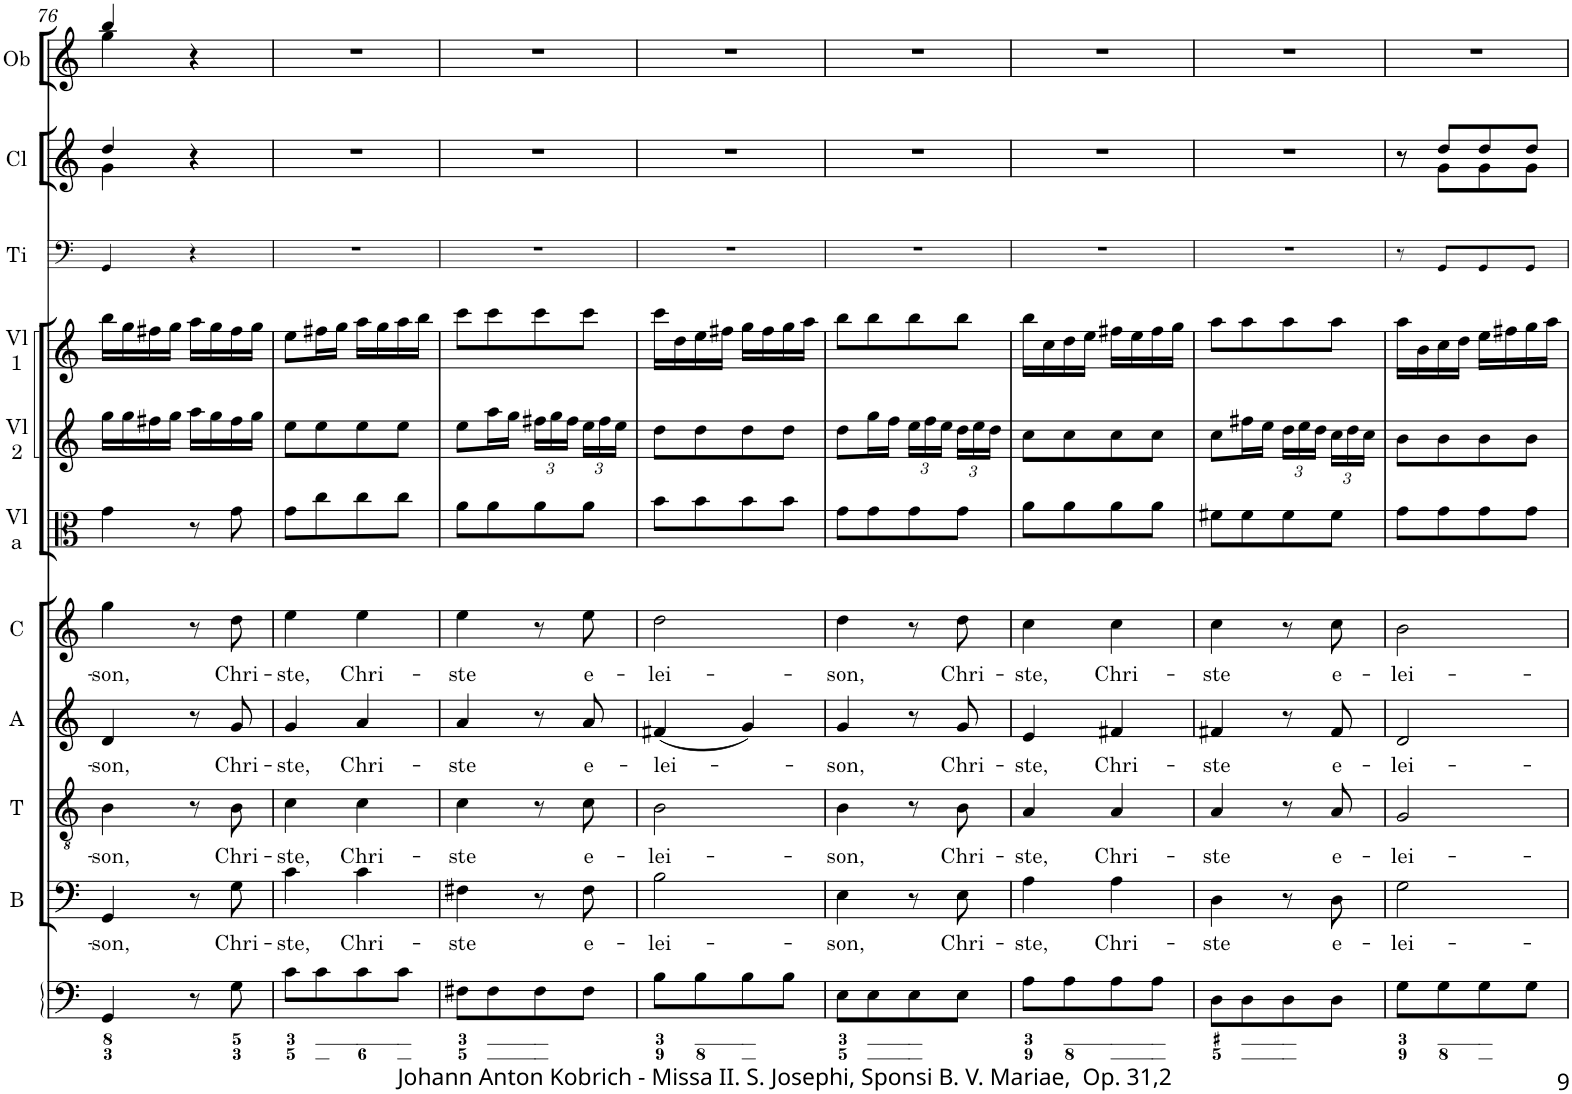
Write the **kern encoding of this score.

**kern	**kern	**text	**kern	**text	**kern	**text	**kern	**text	**kern	**kern	**kern	**kern	**kern	**kern
*part11	*part10	*part10	*part9	*part9	*part8	*part8	*part7	*part7	*part6	*part5	*part4	*part3	*part2	*part1
*staff11	*staff10	*staff10	*staff9	*staff9	*staff8	*staff8	*staff7	*staff7	*staff6	*staff5	*staff4	*staff3	*staff2	*staff1
*I"Violoncello &amp; Organo	*I"Basso	*	*I"Tenore	*	*I"Alto	*	*I"Canto	*	*I"Viola	*I"Violino 2	*I"Violino 1	*I"Timpano	*I"Corni / Clarini	*I"Oboi
*	*I'B	*	*I'T	*	*I'A	*	*I'C	*	*I'Vl a	*I'Vl 2	*I'Vl 1	*I'Ti	*I'Cl	*I'Ob
!!LO:PB:g=z
*clefF4	*clefF4	*	*clefGv2	*	*clefG2	*	*clefG2	*	*clefC3	*clefG2	*clefG2	*clefF4	*clefG2	*clefG2
*	*	*	*	*	*	*	*	*	*	*	*	*	*Trd1c2	*
*k[]	*k[]	*	*k[]	*	*k[]	*	*k[]	*	*k[]	*k[]	*k[]	*k[]	*k[]	*k[]
*M2/4	*M2/4	*	*M2/4	*	*M2/4	*	*M2/4	*	*M2/4	*M2/4	*M2/4	*M2/4	*M2/4	*M2/4
=76	=76	=76	=76	=76	=76	=76	=76	=76	=76	=76	=76	=76	=76	=76
!	!	!LO:LY:b	!	!LO:LY:b	!	!LO:LY:b	!	!LO:LY:b	!	!	!	!	!	!
*	*	*	*	*	*	*	*	*	*	*	*	*	*^	*^
4GG/	4GG/	-son,	4B\	-son,	4d/	-son,	4gg\	-son,	4g\	16gg\LL	16bb\LL	4GG/	4dd/	4g\	4bb/	4gg\
.	.	.	.	.	.	.	.	.	.	16gg\	16gg\	.	.	.	.	.
.	.	.	.	.	.	.	.	.	.	16ff#X\	16ff#X\	.	.	.	.	.
.	.	.	.	.	.	.	.	.	.	16gg\JJ	16gg\JJ	.	.	.	.	.
8r	8r	.	8r	.	8r	.	8r	.	8r	16aa\LL	16aa\LL	4r	4r	4r	4r	4r
.	.	.	.	.	.	.	.	.	.	16gg\	16gg\	.	.	.	.	.
!	!	!LO:LY:b	!	!LO:LY:b	!	!LO:LY:b	!	!LO:LY:b	!	!	!	!	!	!	!	!
8G\	8G\	Chri-	8B\	Chri-	8g/	Chri-	8dd\	Chri-	8g\	16ff#\	16ff#\	.	.	.	.	.
.	.	.	.	.	.	.	.	.	.	16gg\JJ	16gg\JJ	.	.	.	.	.
=77	=77	=77	=77	=77	=77	=77	=77	=77	=77	=77	=77	=77	=77	=77	=77	=77
!	!	!LO:LY:b	!	!LO:LY:b	!	!LO:LY:b	!	!LO:LY:b	!	!	!	!	!	!	!	!
8c\L	4c\	-ste,	4c\	-ste,	4g/	-ste,	4ee\	-ste,	8g\L	8ee\L	8ee\L	2r	2r	2r	2r	2r
8c\	.	.	.	.	.	.	.	.	8cc\	8ee\	16ff#X\L	.	.	.	.	.
.	.	.	.	.	.	.	.	.	.	.	16gg\JJ	.	.	.	.	.
!	!	!LO:LY:b	!	!LO:LY:b	!	!LO:LY:b	!	!LO:LY:b	!	!	!	!	!	!	!	!
8c\	4c\	Chri-	4c\	Chri-	4a/	Chri-	4ee\	Chri-	8cc\	8ee\	16aa\LL	.	.	.	.	.
.	.	.	.	.	.	.	.	.	.	.	16gg\	.	.	.	.	.
8c\J	.	.	.	.	.	.	.	.	8cc\J	8ee\J	16aa\	.	.	.	.	.
.	.	.	.	.	.	.	.	.	.	.	16bb\JJ	.	.	.	.	.
=78	=78	=78	=78	=78	=78	=78	=78	=78	=78	=78	=78	=78	=78	=78	=78	=78
!	!	!LO:LY:b	!	!LO:LY:b	!	!LO:LY:b	!	!LO:LY:b	!	!	!	!	!	!	!	!
8F#X\L	4F#X\	-ste	4c\	-ste	4a/	-ste	4ee\	-ste	8a\L	8ee\L	8ccc\L	2r	2r	2r	2r	2r
8F#\	.	.	.	.	.	.	.	.	8a\	16aa\L	8ccc\	.	.	.	.	.
.	.	.	.	.	.	.	.	.	.	16gg\JJ	.	.	.	.	.	.
*	*	*	*	*	*	*	*	*	*	*Xbrackettup	*	*	*	*	*	*
8F#\	8r	.	8r	.	8r	.	8r	.	8a\	24ff#X\LL	8ccc\	.	.	.	.	.
.	.	.	.	.	.	.	.	.	.	24gg\	.	.	.	.	.	.
.	.	.	.	.	.	.	.	.	.	24ff#\JJ	.	.	.	.	.	.
!	!	!LO:LY:b	!	!LO:LY:b	!	!LO:LY:b	!	!LO:LY:b	!	!	!	!	!	!	!	!
8F#\J	8F#\	e-	8c\	e-	8a/	e-	8ee\	e-	8a\J	24ee\LL	8ccc\J	.	.	.	.	.
.	.	.	.	.	.	.	.	.	.	24ff#\	.	.	.	.	.	.
.	.	.	.	.	.	.	.	.	.	24ee\JJ	.	.	.	.	.	.
=79	=79	=79	=79	=79	=79	=79	=79	=79	=79	=79	=79	=79	=79	=79	=79	=79
!	!	!LO:LY:b	!	!LO:LY:b	!	!LO:LY:b	!	!LO:LY:b	!	!	!	!	!	!	!	!
8B\L	2B\	-lei-	2B\	-lei-	(4f#X/	-lei-	2dd\	-lei-	8b\L	8dd\L	16ccc\LL	2r	2r	2r	2r	2r
.	.	.	.	.	.	.	.	.	.	.	16dd\	.	.	.	.	.
8B\	.	.	.	.	.	.	.	.	8b\	8dd\	16ee\	.	.	.	.	.
.	.	.	.	.	.	.	.	.	.	.	16ff#X\JJ	.	.	.	.	.
8B\	.	.	.	.	4g/)	.	.	.	8b\	8dd\	16gg\LL	.	.	.	.	.
.	.	.	.	.	.	.	.	.	.	.	16ff#\	.	.	.	.	.
8B\J	.	.	.	.	.	.	.	.	8b\J	8dd\J	16gg\	.	.	.	.	.
.	.	.	.	.	.	.	.	.	.	.	16aa\JJ	.	.	.	.	.
=80	=80	=80	=80	=80	=80	=80	=80	=80	=80	=80	=80	=80	=80	=80	=80	=80
!	!	!LO:LY:b	!	!LO:LY:b	!	!LO:LY:b	!	!LO:LY:b	!	!	!	!	!	!	!	!
8E\L	4E\	-son,	4B\	-son,	4g/	-son,	4dd\	-son,	8g\L	8dd\L	8bb\L	2r	2r	2r	2r	2r
8E\	.	.	.	.	.	.	.	.	8g\	16gg\L	8bb\	.	.	.	.	.
.	.	.	.	.	.	.	.	.	.	16ff\JJ	.	.	.	.	.	.
8E\	8r	.	8r	.	8r	.	8r	.	8g\	24ee\LL	8bb\	.	.	.	.	.
.	.	.	.	.	.	.	.	.	.	24ff\	.	.	.	.	.	.
.	.	.	.	.	.	.	.	.	.	24ee\JJ	.	.	.	.	.	.
!	!	!LO:LY:b	!	!LO:LY:b	!	!LO:LY:b	!	!LO:LY:b	!	!	!	!	!	!	!	!
8E\J	8E\	Chri-	8B\	Chri-	8g/	Chri-	8dd\	Chri-	8g\J	24dd\LL	8bb\J	.	.	.	.	.
.	.	.	.	.	.	.	.	.	.	24ee\	.	.	.	.	.	.
.	.	.	.	.	.	.	.	.	.	24dd\JJ	.	.	.	.	.	.
=81	=81	=81	=81	=81	=81	=81	=81	=81	=81	=81	=81	=81	=81	=81	=81	=81
!	!	!LO:LY:b	!	!LO:LY:b	!	!LO:LY:b	!	!LO:LY:b	!	!	!	!	!	!	!	!
8A\L	4A\	-ste,	4A/	-ste,	4e/	-ste,	4cc\	-ste,	8a\L	8cc\L	16bb\LL	2r	2r	2r	2r	2r
.	.	.	.	.	.	.	.	.	.	.	16cc\	.	.	.	.	.
8A\	.	.	.	.	.	.	.	.	8a\	8cc\	16dd\	.	.	.	.	.
.	.	.	.	.	.	.	.	.	.	.	16ee\JJ	.	.	.	.	.
!	!	!LO:LY:b	!	!LO:LY:b	!	!LO:LY:b	!	!LO:LY:b	!	!	!	!	!	!	!	!
8A\	4A\	Chri-	4A/	Chri-	4f#X/	Chri-	4cc\	Chri-	8a\	8cc\	16ff#X\LL	.	.	.	.	.
.	.	.	.	.	.	.	.	.	.	.	16ee\	.	.	.	.	.
8A\J	.	.	.	.	.	.	.	.	8a\J	8cc\J	16ff#\	.	.	.	.	.
.	.	.	.	.	.	.	.	.	.	.	16gg\JJ	.	.	.	.	.
=82	=82	=82	=82	=82	=82	=82	=82	=82	=82	=82	=82	=82	=82	=82	=82	=82
!	!	!LO:LY:b	!	!LO:LY:b	!	!LO:LY:b	!	!LO:LY:b	!	!	!	!	!	!	!	!
8D\L	4D\	-ste	4A/	-ste	4f#X/	-ste	4cc\	-ste	8f#X\L	8cc\L	8aa\L	2r	2r	2r	2r	2r
8D\	.	.	.	.	.	.	.	.	8f#\	16ff#X\L	8aa\	.	.	.	.	.
.	.	.	.	.	.	.	.	.	.	16ee\JJ	.	.	.	.	.	.
8D\	8r	.	8r	.	8r	.	8r	.	8f#\	24dd\LL	8aa\	.	.	.	.	.
.	.	.	.	.	.	.	.	.	.	24ee\	.	.	.	.	.	.
.	.	.	.	.	.	.	.	.	.	24dd\JJ	.	.	.	.	.	.
!	!	!LO:LY:b	!	!LO:LY:b	!	!LO:LY:b	!	!LO:LY:b	!	!	!	!	!	!	!	!
8D\J	8D\	e-	8A/	e-	8f#/	e-	8cc\	e-	8f#\J	24cc\LL	8aa\J	.	.	.	.	.
.	.	.	.	.	.	.	.	.	.	24dd\	.	.	.	.	.	.
.	.	.	.	.	.	.	.	.	.	24cc\JJ	.	.	.	.	.	.
=83	=83	=83	=83	=83	=83	=83	=83	=83	=83	=83	=83	=83	=83	=83	=83	=83
!	!	!LO:LY:b	!	!LO:LY:b	!	!LO:LY:b	!	!LO:LY:b	!	!	!	!	!	!	!	!
8G\L	2G\	-lei-	2G/	-lei-	2d/	-lei-	2b\	-lei-	8g\L	8b\L	16aa\LL	8r	8r	8r	2r	2r
.	.	.	.	.	.	.	.	.	.	.	16b\	.	.	.	.	.
8G\	.	.	.	.	.	.	.	.	8g\	8b\	16cc\	8GG/L	8dd/L	8g\L	.	.
.	.	.	.	.	.	.	.	.	.	.	16dd\JJ	.	.	.	.	.
8G\	.	.	.	.	.	.	.	.	8g\	8b\	16ee\LL	8GG/	8dd/	8g\	.	.
.	.	.	.	.	.	.	.	.	.	.	16ff#X\	.	.	.	.	.
8G\J	.	.	.	.	.	.	.	.	8g\J	8b\J	16gg\	8GG/J	8dd/J	8g\J	.	.
.	.	.	.	.	.	.	.	.	.	.	16aa\JJ	.	.	.	.	.
*	*	*	*	*	*	*	*	*	*	*	*	*	*v	*v	*	*
*	*	*	*	*	*	*	*	*	*	*	*	*	*	*v	*v
=	=	=	=	=	=	=	=	=	=	=	=	=	=	=
*-	*-	*-	*-	*-	*-	*-	*-	*-	*-	*-	*-	*-	*-	*-
